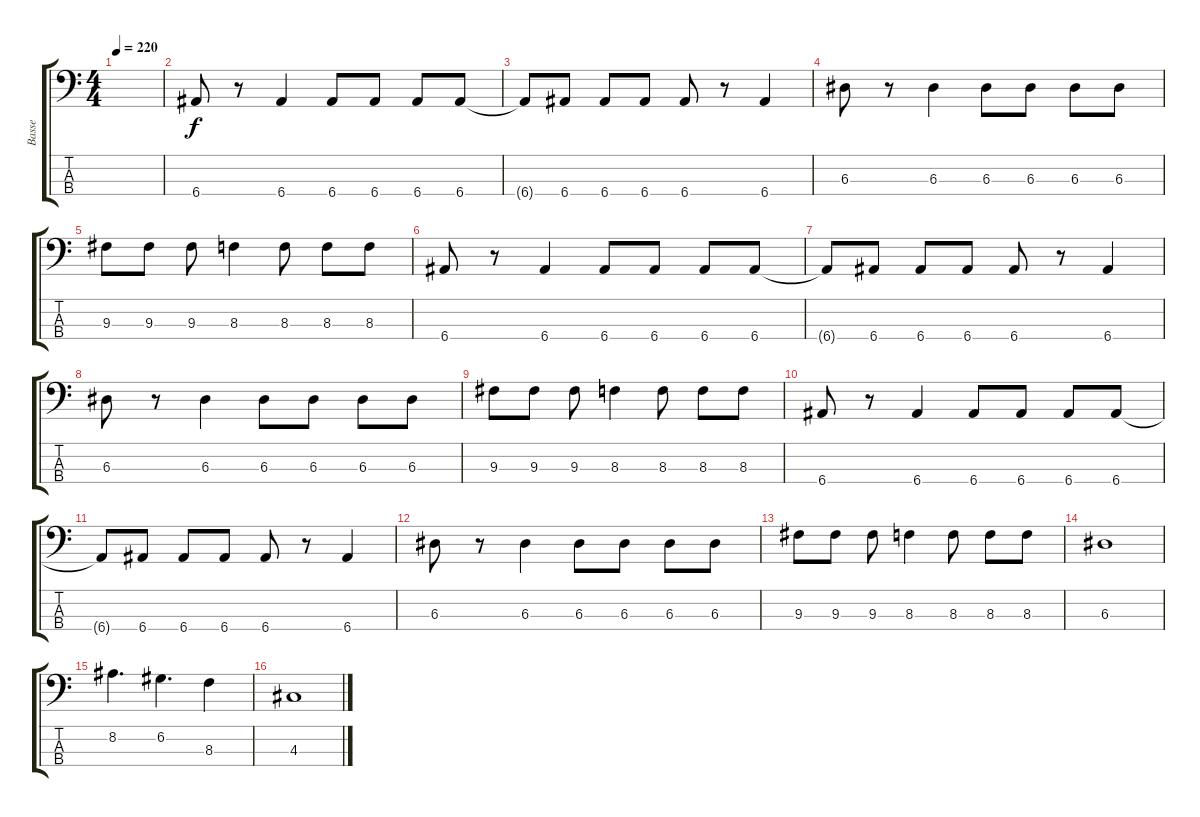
\track ("Basse" "Basse") {instrument electricbassfinger}
\staff {score tabs}
\tuning (G2 D2 A1 E1) {hide}
\ts (4 4)
\tempo 220
\clef f4
\ks c
|
6.4.8 r.8 6.4.4 6.4.8 6.4.8 6.4.8 6.4.8 |
6.4{t}.8 6.4.8 6.4.8 6.4.8 6.4.8 r.8 6.4.4 |
6.3.8 r.8 6.3.4 6.3.8 6.3.8 6.3.8 6.3.8 |
9.3.8 9.3.8 9.3.8 8.3.4 8.3.8 8.3.8 8.3.8 |
6.4.8 r.8 6.4.4 6.4.8 6.4.8 6.4.8 6.4.8 |
6.4{t}.8 6.4.8 6.4.8 6.4.8 6.4.8 r.8 6.4.4 |
6.3.8 r.8 6.3.4 6.3.8 6.3.8 6.3.8 6.3.8 |
9.3.8 9.3.8 9.3.8 8.3.4 8.3.8 8.3.8 8.3.8 |
6.4.8 r.8 6.4.4 6.4.8 6.4.8 6.4.8 6.4.8 |
6.4{t}.8 6.4.8 6.4.8 6.4.8 6.4.8 r.8 6.4.4 |
6.3.8 r.8 6.3.4 6.3.8 6.3.8 6.3.8 6.3.8 |
9.3.8 9.3.8 9.3.8 8.3.4 8.3.8 8.3.8 8.3.8 |
6.3.1 |
8.2.4{d} 6.2.4{d} 8.3.4 |
4.3.1
